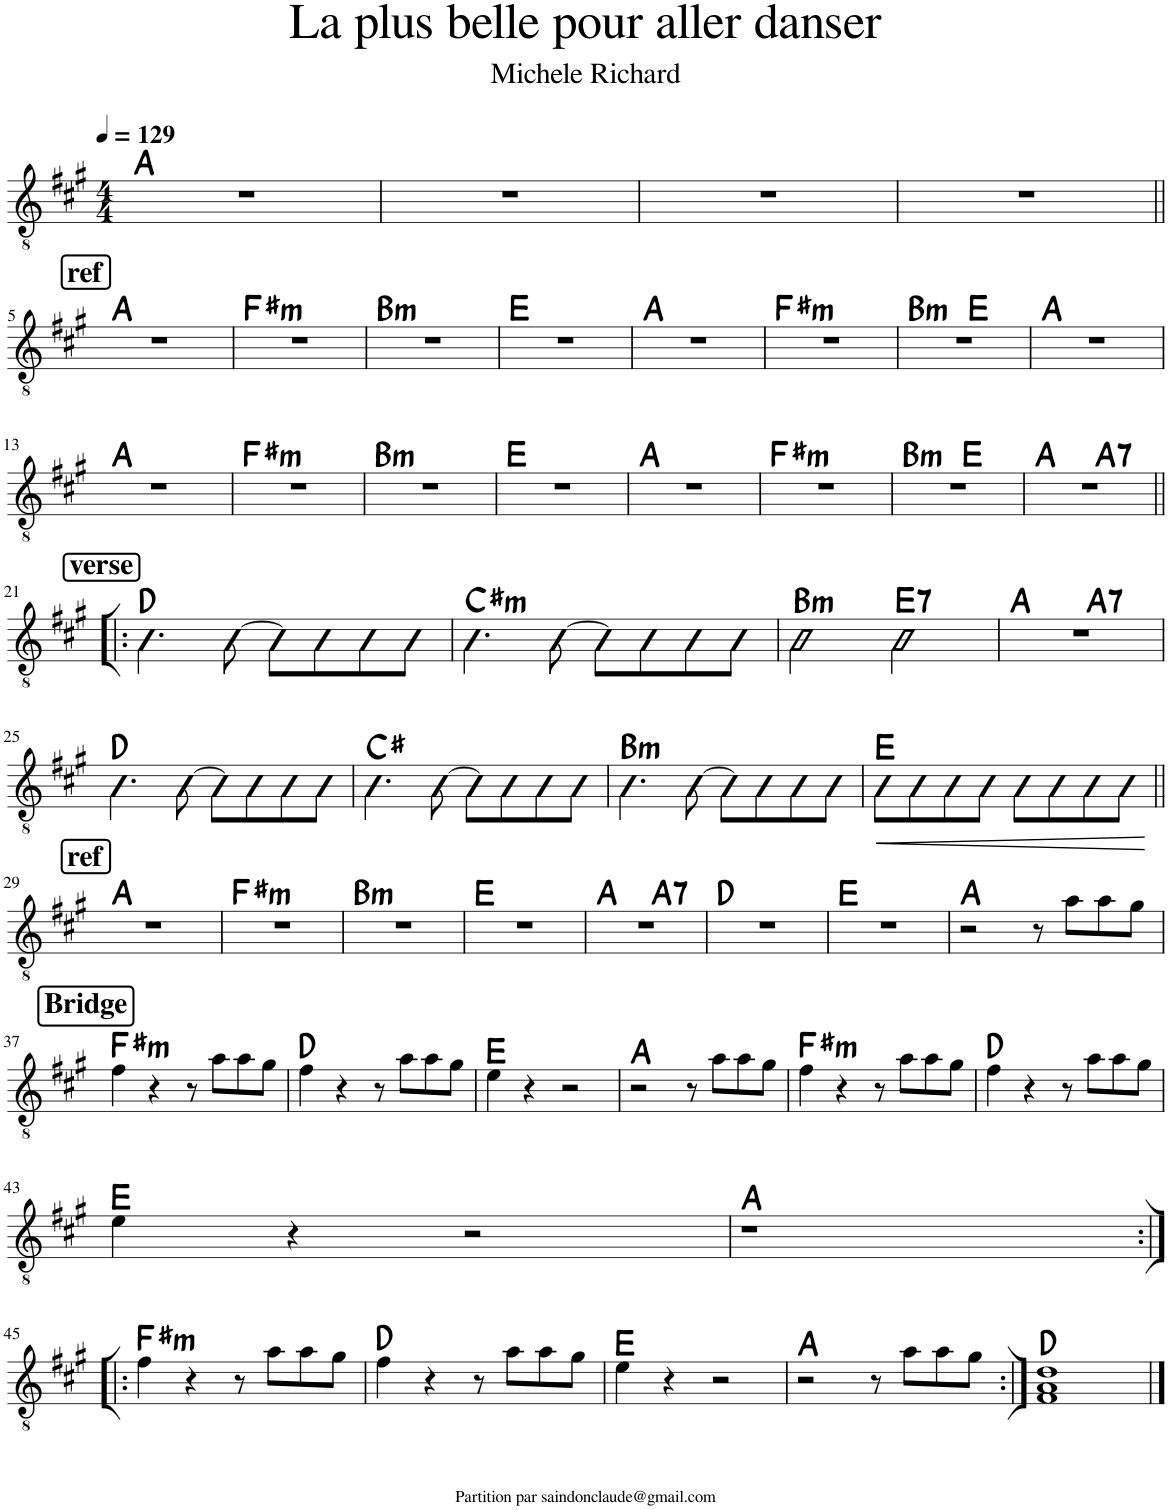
**kern	**dynam	**harte
*part1	*part1	*part1
*staff1	*staff1	*
*I"Classical Guitar	*	*
*I'Guit.	*	*
*clefGv2	*	*
*k[f#c#g#]	*	*
*M4/4	*	*
*MM129	*	*
=1	=1	=1
1r	.	A:maj
=2	=2	=2
1r	.	.
=3	=3	=3
1r	.	.
=4	=4	=4
1r	.	.
!!LO:LB:g=z
!!LO:REH:place=s1:a:B:rj:fs=14:t=ref
=5||	=5||	=5||
1r	.	A:maj
=6	=6	=6
!	!	!LO:H:kt=m
1r	.	F#:min
=7	=7	=7
!	!	!LO:H:kt=m
1r	.	B:min
=8	=8	=8
1r	.	E:maj
=9	=9	=9
1r	.	A:maj
=10	=10	=10
!	!	!LO:H:kt=m
1r	.	F#:min
=11	=11	=11
!	!	!LO:H:kt=m
*^	*	*
1r	2ryy	.	B:min
.	2ryy	.	E:maj
*v	*v	*	*
=12	=12	=12
1r	.	A:maj
!!LO:LB:g=z
=13	=13	=13
1r	.	A:maj
=14	=14	=14
!	!	!LO:H:kt=m
1r	.	F#:min
=15	=15	=15
!	!	!LO:H:kt=m
1r	.	B:min
=16	=16	=16
1r	.	E:maj
=17	=17	=17
1r	.	A:maj
=18	=18	=18
!	!	!LO:H:kt=m
1r	.	F#:min
=19	=19	=19
!	!	!LO:H:kt=m
*^	*	*
1r	2ryy	.	B:min
.	2ryy	.	E:maj
=20	=20	=20	=20
1r	2ryy	.	A:maj
!	!	!	!LO:H:kt=7
.	2ryy	.	A:7
*v	*v	*	*
!!LO:LB:g=z
!!LO:REH:place=s1:a:B:rj:fs=14:t=verse
=21!|:	=21!|:	=21!|:
4.D\	.	D:maj
[8D\	.	.
8D\L]	.	.
8D\	.	.
8D\	.	.
8D\J	.	.
=22	=22	=22
!	!	!LO:H:kt=m
4.D\	.	C#:min
[8D\	.	.
8D\L]	.	.
8D\	.	.
8D\	.	.
8D\J	.	.
=23	=23	=23
!	!	!LO:H:kt=m
2B\	.	B:min
!	!	!LO:H:kt=7
2B\	.	E:7
=24	=24	=24
*^	*	*
1r	2ryy	.	A:maj
!	!	!	!LO:H:kt=7
.	2ryy	.	A:7
*v	*v	*	*
!!LO:LB:g=z
=25	=25	=25
4.D\	.	D:maj
[8D\	.	.
8D\L]	.	.
8D\	.	.
8D\	.	.
8D\J	.	.
=26	=26	=26
4.D\	.	C#:maj
[8D\	.	.
8D\L]	.	.
8D\	.	.
8D\	.	.
8D\J	.	.
=27	=27	=27
!	!	!LO:H:kt=m
4.D\	.	B:min
[8D\	.	.
8D\L]	.	.
8D\	.	.
8D\	.	.
8D\J	.	.
=28	=28	=28
!	!LO:HP:b	!
8E\L	<	E:maj
8E\	.	.
8E\	.	.
8E\J	.	.
8E\L	.	.
8E\	.	.
8E\	.	.
8E\J	.	.
.	[	.
!!LO:LB:g=z
!!LO:REH:place=s1:a:B:rj:fs=14:t=ref
=29||	=29||	=29||
1r	.	A:maj
=30	=30	=30
!	!	!LO:H:kt=m
1r	.	F#:min
=31	=31	=31
!	!	!LO:H:kt=m
1r	.	B:min
=32	=32	=32
1r	.	E:maj
=33	=33	=33
*^	*	*
1r	2ryy	.	A:maj
!	!	!	!LO:H:kt=7
.	2ryy	.	A:7
*v	*v	*	*
=34	=34	=34
1r	.	D:maj
=35	=35	=35
1r	.	E:maj
=36	=36	=36
2r	.	A:maj
8r	.	.
8a\L	.	.
8a\	.	.
8g#\J	.	.
!!LO:LB:g=z
!!LO:REH:place=s1:a:B:rj:fs=14:t=Bridge
=37	=37	=37
!	!	!LO:H:kt=m
4f#\	.	F#:min
4r	.	.
8r	.	.
8a\L	.	.
8a\	.	.
8g#\J	.	.
=38	=38	=38
4f#\	.	D:maj
4r	.	.
8r	.	.
8a\L	.	.
8a\	.	.
8g#\J	.	.
=39	=39	=39
4e\	.	E:maj
4r	.	.
2r	.	.
=40	=40	=40
2r	.	A:maj
8r	.	.
8a\L	.	.
8a\	.	.
8g#\J	.	.
=41	=41	=41
!	!	!LO:H:kt=m
4f#\	.	F#:min
4r	.	.
8r	.	.
8a\L	.	.
8a\	.	.
8g#\J	.	.
=42	=42	=42
4f#\	.	D:maj
4r	.	.
8r	.	.
8a\L	.	.
8a\	.	.
8g#\J	.	.
!!LO:LB:g=z
=43	=43	=43
4e\	.	E:maj
4r	.	.
2r	.	.
=44	=44	=44
1r	.	A:maj
!!LO:LB:g=z
=45:|!|:	=45:|!|:	=45:|!|:
!	!	!LO:H:kt=m
4f#\	.	F#:min
4r	.	.
8r	.	.
8a\L	.	.
8a\	.	.
8g#\J	.	.
=46	=46	=46
4f#\	.	D:maj
4r	.	.
8r	.	.
8a\L	.	.
8a\	.	.
8g#\J	.	.
=47	=47	=47
4e\	.	E:maj
4r	.	.
2r	.	.
=48	=48	=48
2r	.	A:maj
8r	.	.
8a\L	.	.
8a\	.	.
8g#\J	.	.
=49:|!	=49:|!	=49:|!
1F# 1A 1d	.	D:maj
==	==	==
*-	*-	*-
